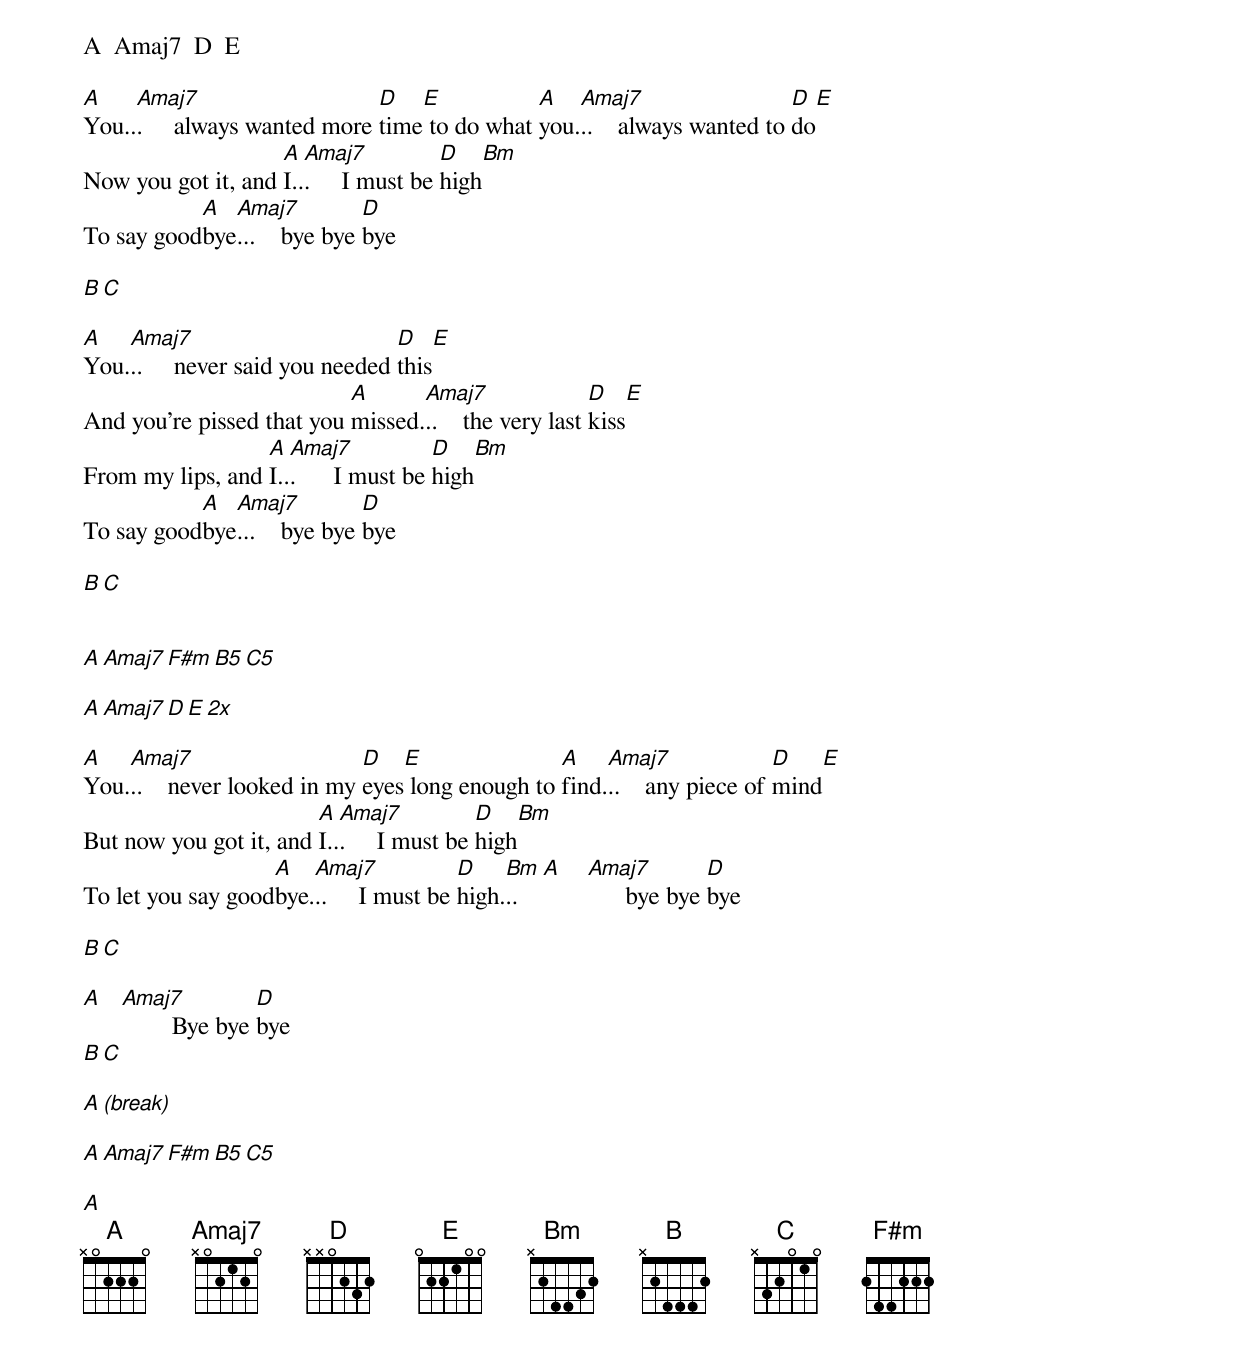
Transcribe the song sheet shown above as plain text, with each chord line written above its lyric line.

Amaj7  x02120


A  Amaj7  D  E

A    Amaj7                    D   E           A   Amaj7                  D  E
You...     always wanted more time to do what you...    always wanted to do
                    A  Amaj7           D    Bm
Now you got it, and I...     I must be high
           A  Amaj7          D
To say goodbye...    bye bye bye

B  C

A   Amaj7                        D     E
You...     never said you needed this
                           A      Amaj7               D     E
And you're pissed that you missed...    the very last kiss
                  A  Amaj7            D    Bm
From my lips, and I...      I must be high
           A  Amaj7          D
To say goodbye...    bye bye bye

B  C


A  Amaj7  F#m  B5  C5

A  Amaj7  D  E    2x

A   Amaj7                    D   E               A    Amaj7              D     E
You...    never looked in my eyes long enough to find...    any piece of mind
                        A  Amaj7           D    Bm
But now you got it, and I...     I must be high
                   A   Amaj7            D    Bm    A   Amaj7         D
To let you say goodbye...     I must be high...              bye bye bye

B  C

A  Amaj7           D
           Bye bye bye
B  C

A (break)

A  Amaj7  F#m  B5  C5

A
